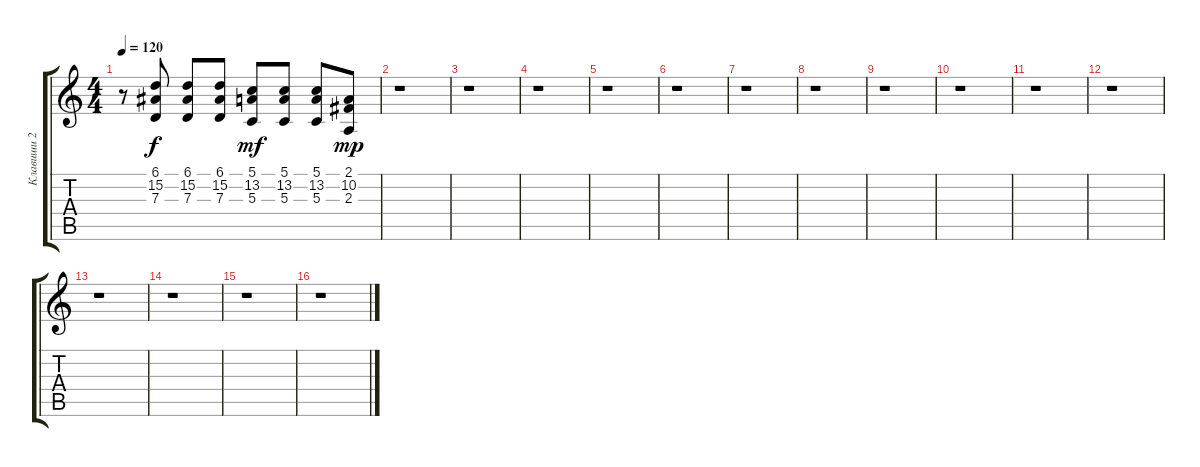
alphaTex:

\track ("Клавиши 2" "Клавиши 2") {instrument acousticgrandpiano}
\staff {score tabs}
\tuning (E4 B3 G3 D3 A2 E2) {hide}
\ts (4 4)
\tempo 120
\clef g2
\ks c
r.8{dy f} (6.1 15.2 7.3).8 (6.1 15.2 7.3).8 (6.1 15.2 7.3).8 (5.1 13.2 5.3).8{dy mf} (5.1 13.2 5.3).8 (5.1 13.2 5.3).8 (2.1 10.2 2.3).8{dy mp} |
r.1 |
r.1 |
r.1 |
r.1 |
r.1 |
r.1 |
r.1 |
r.1 |
r.1 |
r.1 |
r.1 |
r.1 |
r.1 |
r.1 |
r.1
